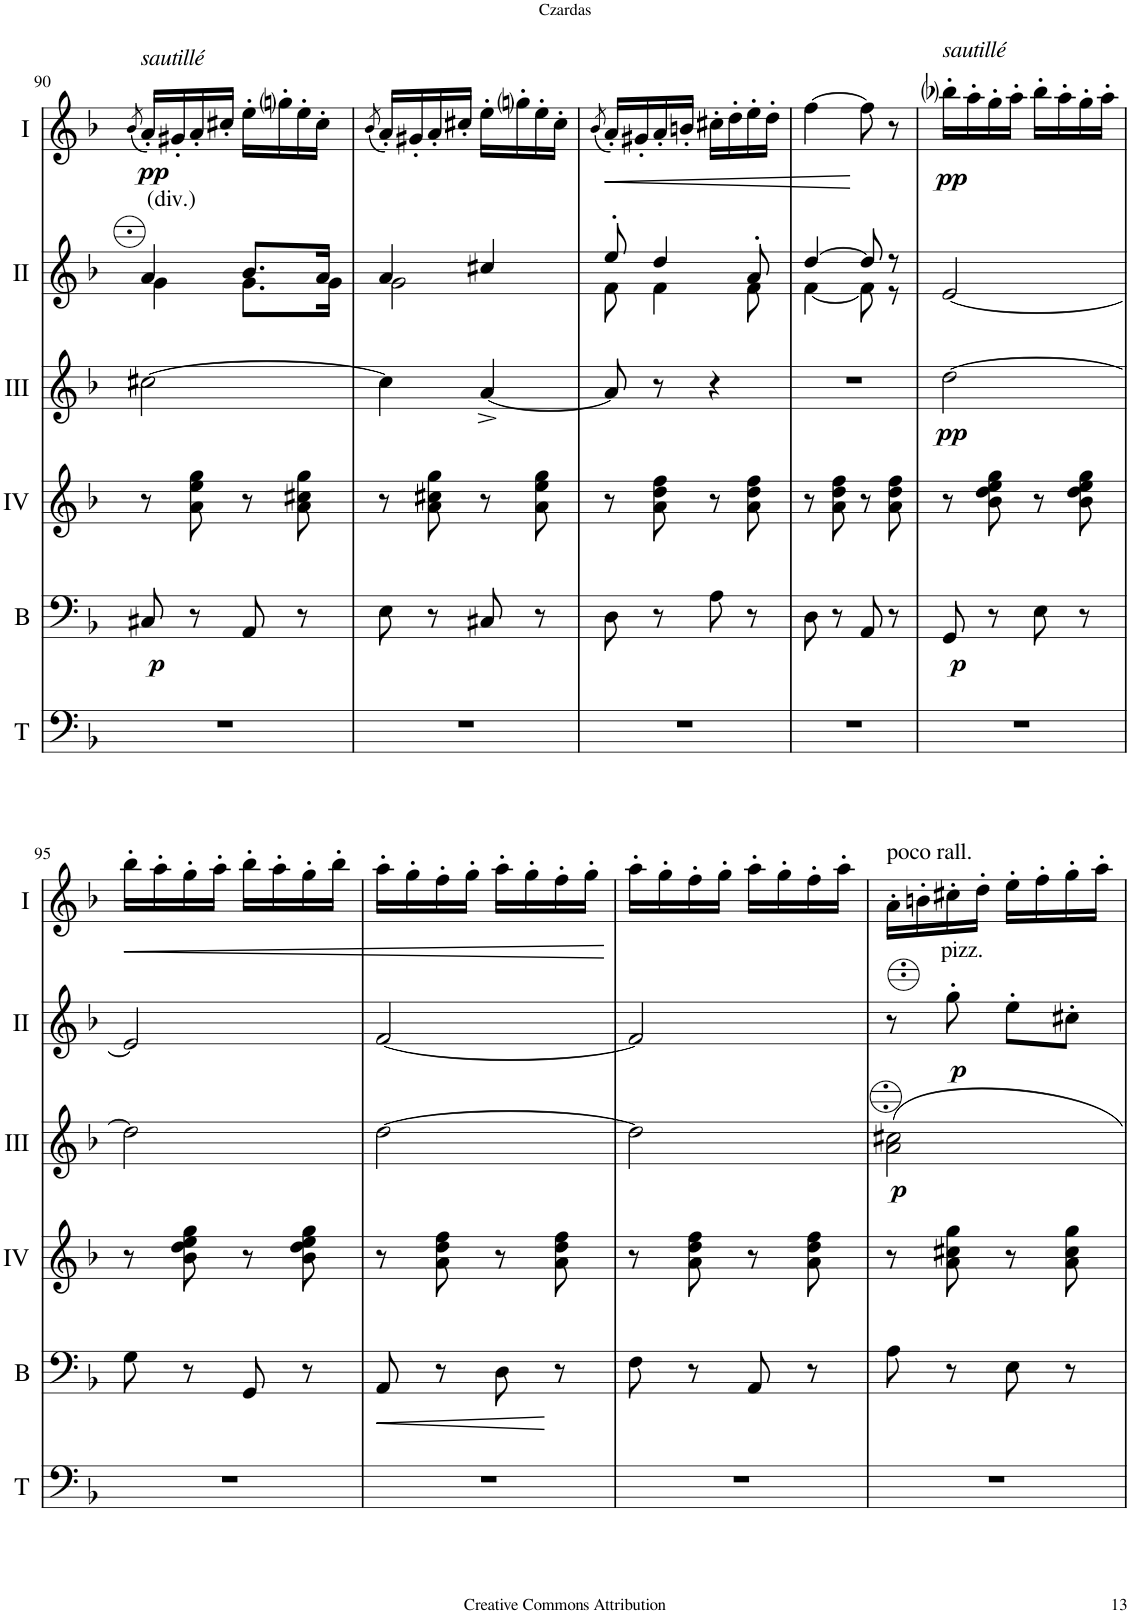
**kern	**kern	**dynam	**kern	**kern	**dynam	**kern	**dynam	**kern	**dynam
*part6	*part5	*part5	*part4	*part3	*part3	*part2	*part2	*part1	*part1
*staff6	*staff5	*staff5	*staff4	*staff3	*staff3	*staff2	*staff2	*staff1	*staff1
*I"Timp.	*I"Bass	*	*I"Acc. 4	*I"Acc. 3	*	*I"Acc. 2	*	*I"Acc. 1	*
*I'T	*I'B	*	*	*	*	*	*	*	*
!!LO:PB:g=z
*clefF4	*clefF4	*	*clefG2	*clefG2	*	*clefG2	*	*clefG2	*
*	*Trd7c12	*	*Trd7c12	*	*	*	*	*	*
*k[b-]	*k[b-]	*	*k[b-]	*k[b-]	*	*k[b-]	*	*k[b-]	*
*M2/4	*M2/4	*	*M2/4	*M2/4	*	*M2/4	*	*M2/4	*
=90	=90	=90	=90	=90	=90	=90	=90	=90	=90
.	.	.	.	.	.	.	.	(8qb-/	.
*	*	*	*	*	*	*^	*	*	*
!	!	!	!	!	!	!	!	!	!LO:TX:a:i:t=sautillé	!
!	!	!	!	!	!	!LO:TX:a:t=(div.)	!	!	!	!
!	!	!LO:DY:b	!	!	!	!	!	!	!	!LO:DY:b
2r	8C#X/	p	8r	[2c#X\	.	4a/	4g\	.	16a'/LL)	pp
.	.	.	.	.	.	.	.	.	16g#X'/	.
.	8r	.	8a\ 8ee\ 8gg\	.	.	.	.	.	16a'/	.
.	.	.	.	.	.	.	.	.	16cc#X'/JJ	.
.	8AA/	.	8r	.	.	8.b-/L	8.g\L	.	16ee'\LL	.
.	.	.	.	.	.	.	.	.	16ggni'\	.
.	8r	.	8a\ 8cc#X\ 8gg\	.	.	.	.	.	16ee'\	.
.	.	.	.	.	.	16a/Jk	16g\Jk	.	16cc#'\JJ	.
=91	=91	=91	=91	=91	=91	=91	=91	=91	=91	=91
.	.	.	.	.	.	.	.	.	(8qb-/	.
2r	8E\	.	8r	4c#\]	.	4a/	2g\	.	16a'/LL)	.
.	.	.	.	.	.	.	.	.	16g#X'/	.
.	8r	.	8a\ 8cc#X\ 8gg\	.	.	.	.	.	16a'/	.
.	.	.	.	.	.	.	.	.	16cc#X'/JJ	.
.	8C#X/	.	8r	[4A^/	.	4cc#X/	.	.	16ee'\LL	.
.	.	.	.	.	.	.	.	.	16ggni'\	.
.	8r	.	8a\ 8ee\ 8gg\	.	.	.	.	.	16ee'\	.
.	.	.	.	.	.	.	.	.	16cc#'\JJ	.
=92	=92	=92	=92	=92	=92	=92	=92	=92	=92	=92
.	.	.	.	.	.	.	.	.	(8qb-/	.
2r	8D\	.	8r	8A/]	.	8ee'/	8f\	.	16a'/LL)	.
.	.	.	.	.	.	.	.	.	16g#X'/	.
.	8r	.	8a\ 8dd\ 8ff\	8r	.	4dd/	4f\	.	16a'/	.
.	.	.	.	.	.	.	.	.	16bn'/JJ	.
.	8A\	.	8r	4r	.	.	.	.	16cc#X'\LL	.
.	.	.	.	.	.	.	.	.	16dd'\	.
.	8r	.	8a\ 8dd\ 8ff\	.	.	8a'/	8f\	.	16ee'\	.
.	.	.	.	.	.	.	.	.	16dd'\JJ	.
=93	=93	=93	=93	=93	=93	=93	=93	=93	=93	=93
2r	8D\	.	8r	2r	.	[4dd/	[4f\	.	[4ff\	.
.	8r	.	8a\ 8dd\ 8ff\	.	.	.	.	.	.	.
.	8AA/	.	8r	.	.	8dd/]	8f\]	.	8ff\]	.
.	8r	.	8a\ 8dd\ 8ff\	.	.	8r	8r	.	8r	.
=94	=94	=94	=94	=94	=94	=94	=94	=94	=94	=94
!	!	!	!	!	!	!	!	!	!LO:TX:a:i:t=sautillé	!
!	!	!LO:DY:b	!	!	!LO:DY:b	!	!	!	!	!LO:DY:b
*	*	*	*	*	*	*v	*v	*	*	*
2r	8GG/	p	8r	[2d\	pp	[2e/	.	16bb-i'\LL	pp
.	.	.	.	.	.	.	.	16aa'\	.
.	8r	.	8b-\ 8dd\ 8ee\ 8gg\	.	.	.	.	16gg'\	.
.	.	.	.	.	.	.	.	16aa'\JJ	.
.	8E\	.	8r	.	.	.	.	16bb-'\LL	.
.	.	.	.	.	.	.	.	16aa'\	.
.	8r	.	8b-\ 8dd\ 8ee\ 8gg\	.	.	.	.	16gg'\	.
.	.	.	.	.	.	.	.	16aa'\JJ	.
!!LO:LB:g=z
=95	=95	=95	=95	=95	=95	=95	=95	=95	=95
!	!	!	!	!	!	!	!	!	!LO:HP:b
2r	8G\	.	8r	2d\]	.	2e/]	.	16bb-'\LL	<
.	.	.	.	.	.	.	.	16aa'\	.
.	8r	.	8b-\ 8dd\ 8ee\ 8gg\	.	.	.	.	16gg'\	.
.	.	.	.	.	.	.	.	16aa'\JJ	.
.	8GG/	.	8r	.	.	.	.	16bb-'\LL	.
.	.	.	.	.	.	.	.	16aa'\	.
.	8r	.	8b-\ 8dd\ 8ee\ 8gg\	.	.	.	.	16gg'\	.
.	.	.	.	.	.	.	.	16bb-'\JJ	.
=96	=96	=96	=96	=96	=96	=96	=96	=96	=96
!	!	!LO:HP:b	!	!	!	!	!	!	!
2r	8AA/	<	8r	[2d\	.	[2f/	.	16aa'\LL	.
.	.	.	.	.	.	.	.	16gg'\	.
.	8r	.	8a\ 8dd\ 8ff\	.	.	.	.	16ff'\	.
.	.	.	.	.	.	.	.	16gg'\JJ	.
.	8D\	.	8r	.	.	.	.	16aa'\LL	.
.	.	.	.	.	.	.	.	16gg'\	.
.	8r	[	8a\ 8dd\ 8ff\	.	.	.	.	16ff'\	.
.	.	.	.	.	.	.	.	16gg'\JJ	.
.	.	.	.	.	.	.	.	.	[
=97	=97	=97	=97	=97	=97	=97	=97	=97	=97
2r	8F\	.	8r	2d\]	.	2f/]	.	16aa'\LL	.
.	.	.	.	.	.	.	.	16gg'\	.
.	8r	.	8a\ 8dd\ 8ff\	.	.	.	.	16ff'\	.
.	.	.	.	.	.	.	.	16gg'\JJ	.
.	8AA/	.	8r	.	.	.	.	16aa'\LL	.
.	.	.	.	.	.	.	.	16gg'\	.
.	8r	.	8a\ 8dd\ 8ff\	.	.	.	.	16ff'\	.
.	.	.	.	.	.	.	.	16aa'\JJ	.
=98	=98	=98	=98	=98	=98	=98	=98	=98	=98
!	!	!	!	!	!	!	!	!LO:TX:a:t=poco rall.	!
!	!	!	!	!	!LO:DY:b	!	!	!	!
2r	8A\	.	8r	2A\ 2c#X\	p	8r	.	16a'\LL	.
.	.	.	.	.	.	.	.	16bn'\	.
!	!	!	!	!	!	!LO:TX:a:t=pizz.	!	!	!
!	!	!	!	!	!	!	!LO:DY:b	!	!
.	8r	.	8a\ 8cc#X\ 8gg\	.	.	8gg'\	p	16cc#X'\	.
.	.	.	.	.	.	.	.	16dd'\JJ	.
.	8E\	.	8r	.	.	8ee'\L	.	16ee'\LL	.
.	.	.	.	.	.	.	.	16ff'\	.
.	8r	.	8a\ 8cc#\ 8gg\	.	.	8cc#X'\J	.	16gg'\	.
.	.	.	.	.	.	.	.	16aa'\JJ	.
=	=	=	=	=	=	=	=	=	=
*-	*-	*-	*-	*-	*-	*-	*-	*-	*-
